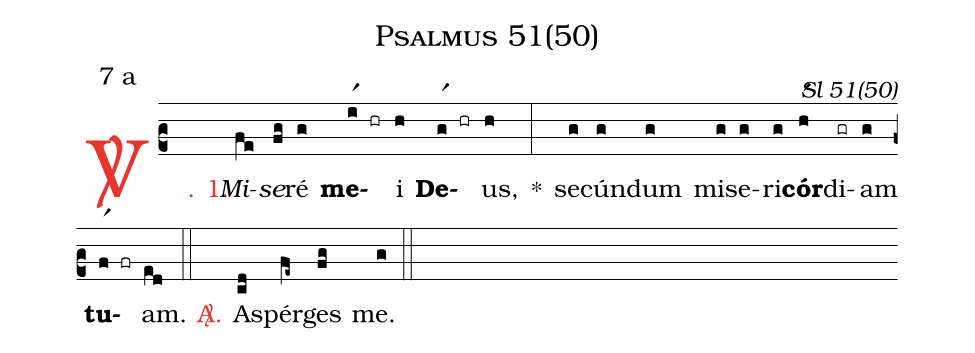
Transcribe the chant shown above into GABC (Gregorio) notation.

name: Psalmus 51(50);
mode: 7;
mode-differentia: a;
commentary: Sl 51(50);
%%
(c2)

<c><sp>V/</sp>. 1.</c>() <i>Mi</i>(fe)<i>se</i>(fg)ré(g) <b>me</b>(ir1 hr)i(h) <b>De</b>(gr1 hr)us,(h) *(:) se(g)cún(g)dum(g) mi(g)se(g)ri(g)<b>cór</b>(hr1)di(gr)am(g) <b>tu</b>(fr1 fr)am.(ed)

(::)

<nlba><c><sp>A/</sp>.</c>() A</nlba>(cd)spér(fe~)ges(fg) me.(g)

(::)
